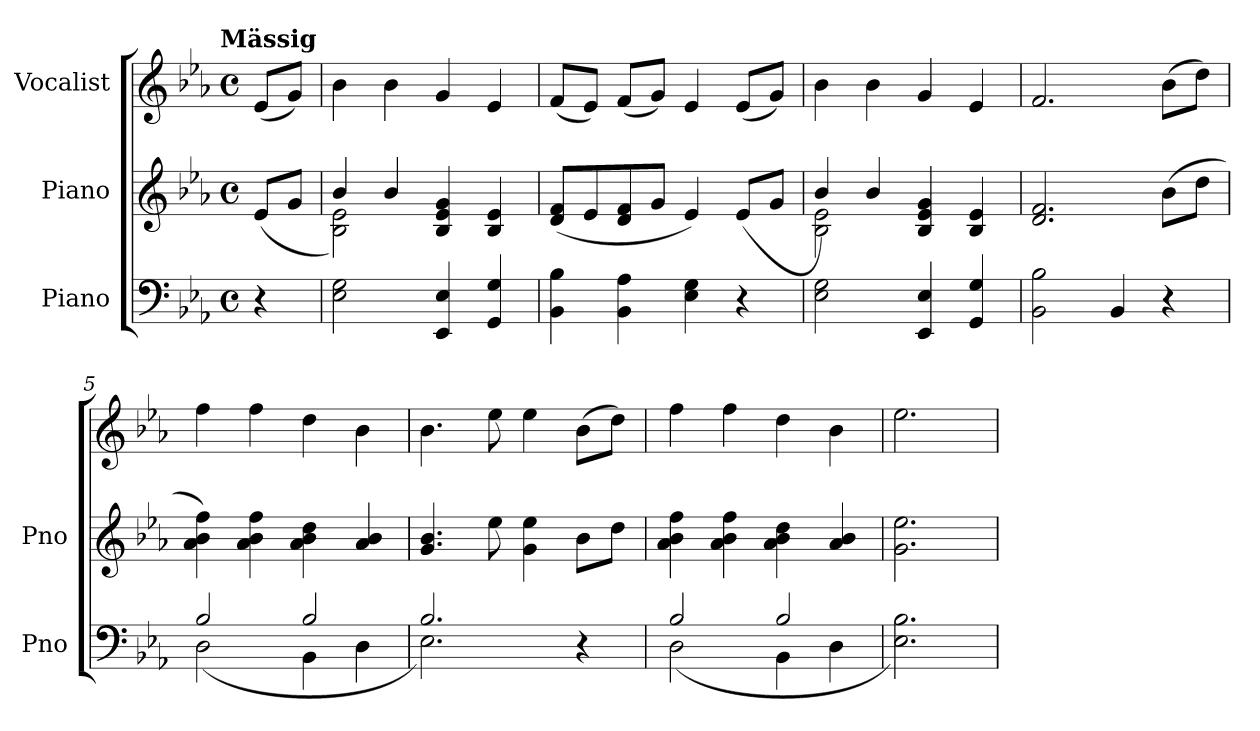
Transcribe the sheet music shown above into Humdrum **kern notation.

**kern	**kern	**kern
*part3	*part2	*part1
*staff3	*staff2	*staff1
*I"Piano	*I"Piano	*I"Vocalist
*I'Pno	*I'Pno	*
*clefF4	*clefG2	*clefG2
*k[b-e-a-]	*k[b-e-a-]	*k[b-e-a-]
*E-:	*E-:	*E-:
!!LO:TX:omd:t=Mässig
*M4/4	*M4/4	*M4/4
*met(c)	*met(c)	*met(c)
*MM76	*MM76	*MM76
=	=	=
4r	(8e-L	(8e-L
.	8gJ	8gJ)
=1	=1	=1
*	*^	*
2E- 2G	4b-	2B- 2e-)	4b-
.	4b-	.	4b-
4EE- 4E-	4B- 4e- 4g	2ryy	4g
4GG 4G	4B- 4e-	.	4e-
*	*v	*v	*
=2	=2	=2
4BB- 4B-	(8d 8fL	(8fL
.	8e-	8e-J)
4BB- 4A-	8d 8f	(8fL
.	8gJ	8gJ)
4E- 4G	4e-)	4e-
4r	(8e-L	(8e-L
.	8gJ	8gJ)
=3	=3	=3
*	*^	*
2E- 2G	4b-)	2B- 2e-	4b-
.	4b-	.	4b-
4EE- 4E-	4B- 4e- 4g	2ryy	4g
4GG 4G	4B- 4e-	.	4e-
*	*v	*v	*
=4	=4	=4
2BB- 2B-	2.d 2.f	2.f
4BB-	.	.
4r	(8b-L	(8b-L
.	8ddJ	8ddJ)
=5	=5	=5
*^	*	*
2B-	(2D	4a- 4b- 4ff)	4ff
.	.	4a- 4b- 4ff	4ff
2B-	4BB-	4a- 4b- 4dd	4dd
.	4D	4a- 4b-	4b-
=6	=6	=6	=6
2.B-	2.E-)	4.g 4.b-	4.b-
.	.	8ee-	8ee-
.	.	4g 4ee-	4ee-
4r	4ryy	8b-L	(8b-L
.	.	8ddJ	8ddJ)
=7	=7	=7	=7
2B-	(2D	4a- 4b- 4ff	4ff
.	.	4a- 4b- 4ff	4ff
2B-	4BB-	4a- 4b- 4dd	4dd
.	4D	4a- 4b-	4b-
*v	*v	*	*
=8	=8	=8
2.E- 2.B-)	2.g 2.ee-	2.ee-
=	=	=
*-	*-	*-
